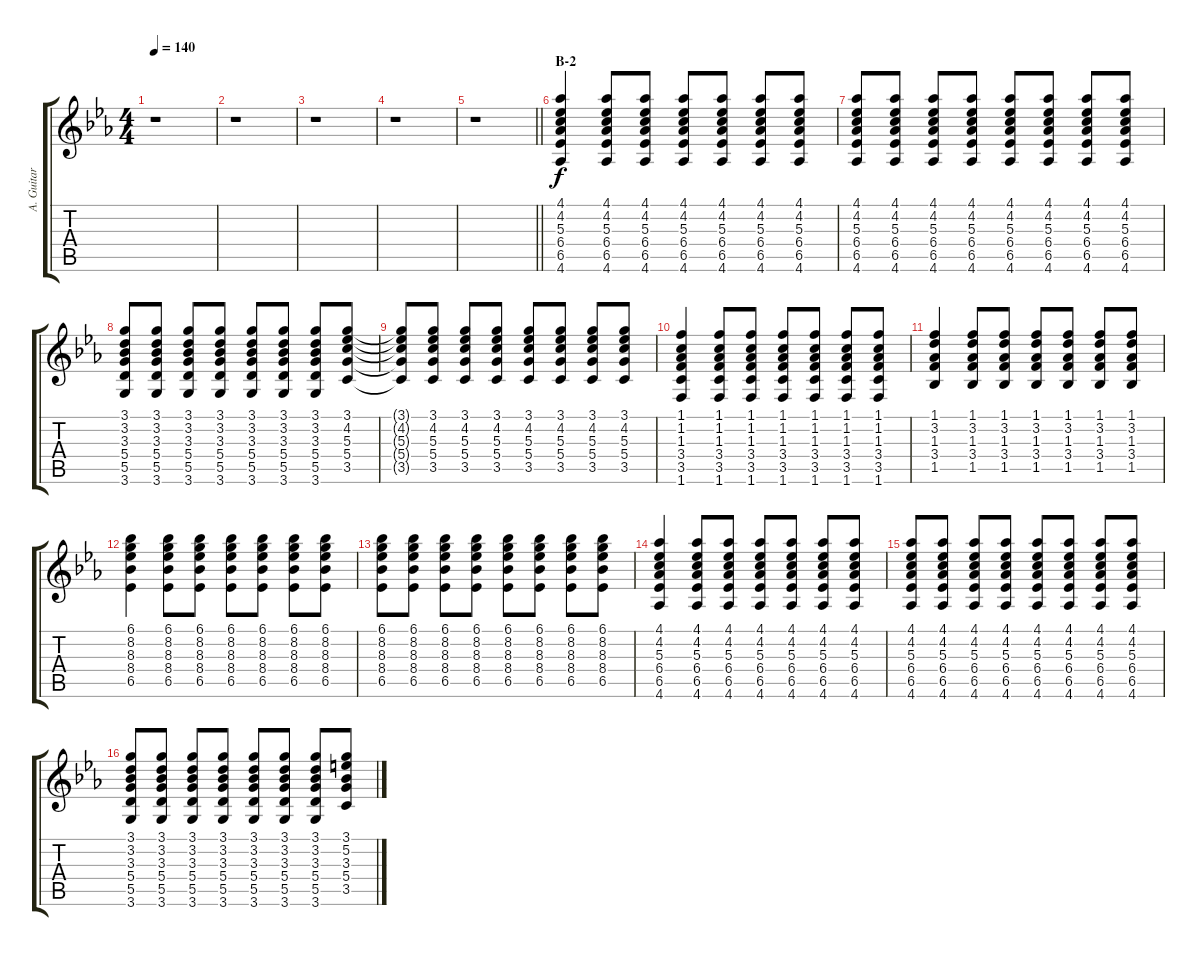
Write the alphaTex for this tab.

\track ("A. Guitar" "A. Guitar") {instrument acousticguitarsteel}
\staff {score tabs}
\tuning (E4 B3 G3 D3 A2 E2) {hide}
\ts (4 4)
\tempo 140
\clef g2
\ks eb
r.1{dy f} |
r.1 |
r.1 |
r.1 |
\barLineRight lightlight
r.1 |
\section ("" "B-2")
(4.1 4.2 5.3 6.4 6.5 4.6).4 (4.1 4.2 5.3 6.4 6.5 4.6).8 (4.1 4.2 5.3 6.4 6.5 4.6).8 (4.1 4.2 5.3 6.4 6.5 4.6).8 (4.1 4.2 5.3 6.4 6.5 4.6).8 (4.1 4.2 5.3 6.4 6.5 4.6).8 (4.1 4.2 5.3 6.4 6.5 4.6).8 |
(4.1 4.2 5.3 6.4 6.5 4.6).8 (4.1 4.2 5.3 6.4 6.5 4.6).8 (4.1 4.2 5.3 6.4 6.5 4.6).8 (4.1 4.2 5.3 6.4 6.5 4.6).8 (4.1 4.2 5.3 6.4 6.5 4.6).8 (4.1 4.2 5.3 6.4 6.5 4.6).8 (4.1 4.2 5.3 6.4 6.5 4.6).8 (4.1 4.2 5.3 6.4 6.5 4.6).8 |
(3.1 3.2 3.3 5.4 5.5 3.6).8 (3.1 3.2 3.3 5.4 5.5 3.6).8 (3.1 3.2 3.3 5.4 5.5 3.6).8 (3.1 3.2 3.3 5.4 5.5 3.6).8 (3.1 3.2 3.3 5.4 5.5 3.6).8 (3.1 3.2 3.3 5.4 5.5 3.6).8 (3.1 3.2 3.3 5.4 5.5 3.6).8 (3.1 4.2 5.3 5.4 3.5).8 |
(3.1{t} 4.2{t} 5.3{t} 5.4{t} 3.5{t}).8 (3.1 4.2 5.3 5.4 3.5).8 (3.1 4.2 5.3 5.4 3.5).8 (3.1 4.2 5.3 5.4 3.5).8 (3.1 4.2 5.3 5.4 3.5).8 (3.1 4.2 5.3 5.4 3.5).8 (3.1 4.2 5.3 5.4 3.5).8 (3.1 4.2 5.3 5.4 3.5).8 |
(1.1 1.2 1.3 3.4 3.5 1.6).4 (1.1 1.2 1.3 3.4 3.5 1.6).8 (1.1 1.2 1.3 3.4 3.5 1.6).8 (1.1 1.2 1.3 3.4 3.5 1.6).8 (1.1 1.2 1.3 3.4 3.5 1.6).8 (1.1 1.2 1.3 3.4 3.5 1.6).8 (1.1 1.2 1.3 3.4 3.5 1.6).8 |
(1.1 3.2 1.3 3.4 1.5).4 (1.1 3.2 1.3 3.4 1.5).8 (1.1 3.2 1.3 3.4 1.5).8 (1.1 3.2 1.3 3.4 1.5).8 (1.1 3.2 1.3 3.4 1.5).8 (1.1 3.2 1.3 3.4 1.5).8 (1.1 3.2 1.3 3.4 1.5).8 |
(6.1 8.2 8.3 8.4 6.5).4 (6.1 8.2 8.3 8.4 6.5).8 (6.1 8.2 8.3 8.4 6.5).8 (6.1 8.2 8.3 8.4 6.5).8 (6.1 8.2 8.3 8.4 6.5).8 (6.1 8.2 8.3 8.4 6.5).8 (6.1 8.2 8.3 8.4 6.5).8 |
(6.1 8.2 8.3 8.4 6.5).8 (6.1 8.2 8.3 8.4 6.5).8 (6.1 8.2 8.3 8.4 6.5).8 (6.1 8.2 8.3 8.4 6.5).8 (6.1 8.2 8.3 8.4 6.5).8 (6.1 8.2 8.3 8.4 6.5).8 (6.1 8.2 8.3 8.4 6.5).8 (6.1 8.2 8.3 8.4 6.5).8 |
(4.1 4.2 5.3 6.4 6.5 4.6).4 (4.1 4.2 5.3 6.4 6.5 4.6).8 (4.1 4.2 5.3 6.4 6.5 4.6).8 (4.1 4.2 5.3 6.4 6.5 4.6).8 (4.1 4.2 5.3 6.4 6.5 4.6).8 (4.1 4.2 5.3 6.4 6.5 4.6).8 (4.1 4.2 5.3 6.4 6.5 4.6).8 |
(4.1 4.2 5.3 6.4 6.5 4.6).8 (4.1 4.2 5.3 6.4 6.5 4.6).8 (4.1 4.2 5.3 6.4 6.5 4.6).8 (4.1 4.2 5.3 6.4 6.5 4.6).8 (4.1 4.2 5.3 6.4 6.5 4.6).8 (4.1 4.2 5.3 6.4 6.5 4.6).8 (4.1 4.2 5.3 6.4 6.5 4.6).8 (4.1 4.2 5.3 6.4 6.5 4.6).8 |
(3.1 3.2 3.3 5.4 5.5 3.6).8 (3.1 3.2 3.3 5.4 5.5 3.6).8 (3.1 3.2 3.3 5.4 5.5 3.6).8 (3.1 3.2 3.3 5.4 5.5 3.6).8 (3.1 3.2 3.3 5.4 5.5 3.6).8 (3.1 3.2 3.3 5.4 5.5 3.6).8 (3.1 3.2 3.3 5.4 5.5 3.6).8 (3.1 5.2 3.3 5.4 3.5).8
